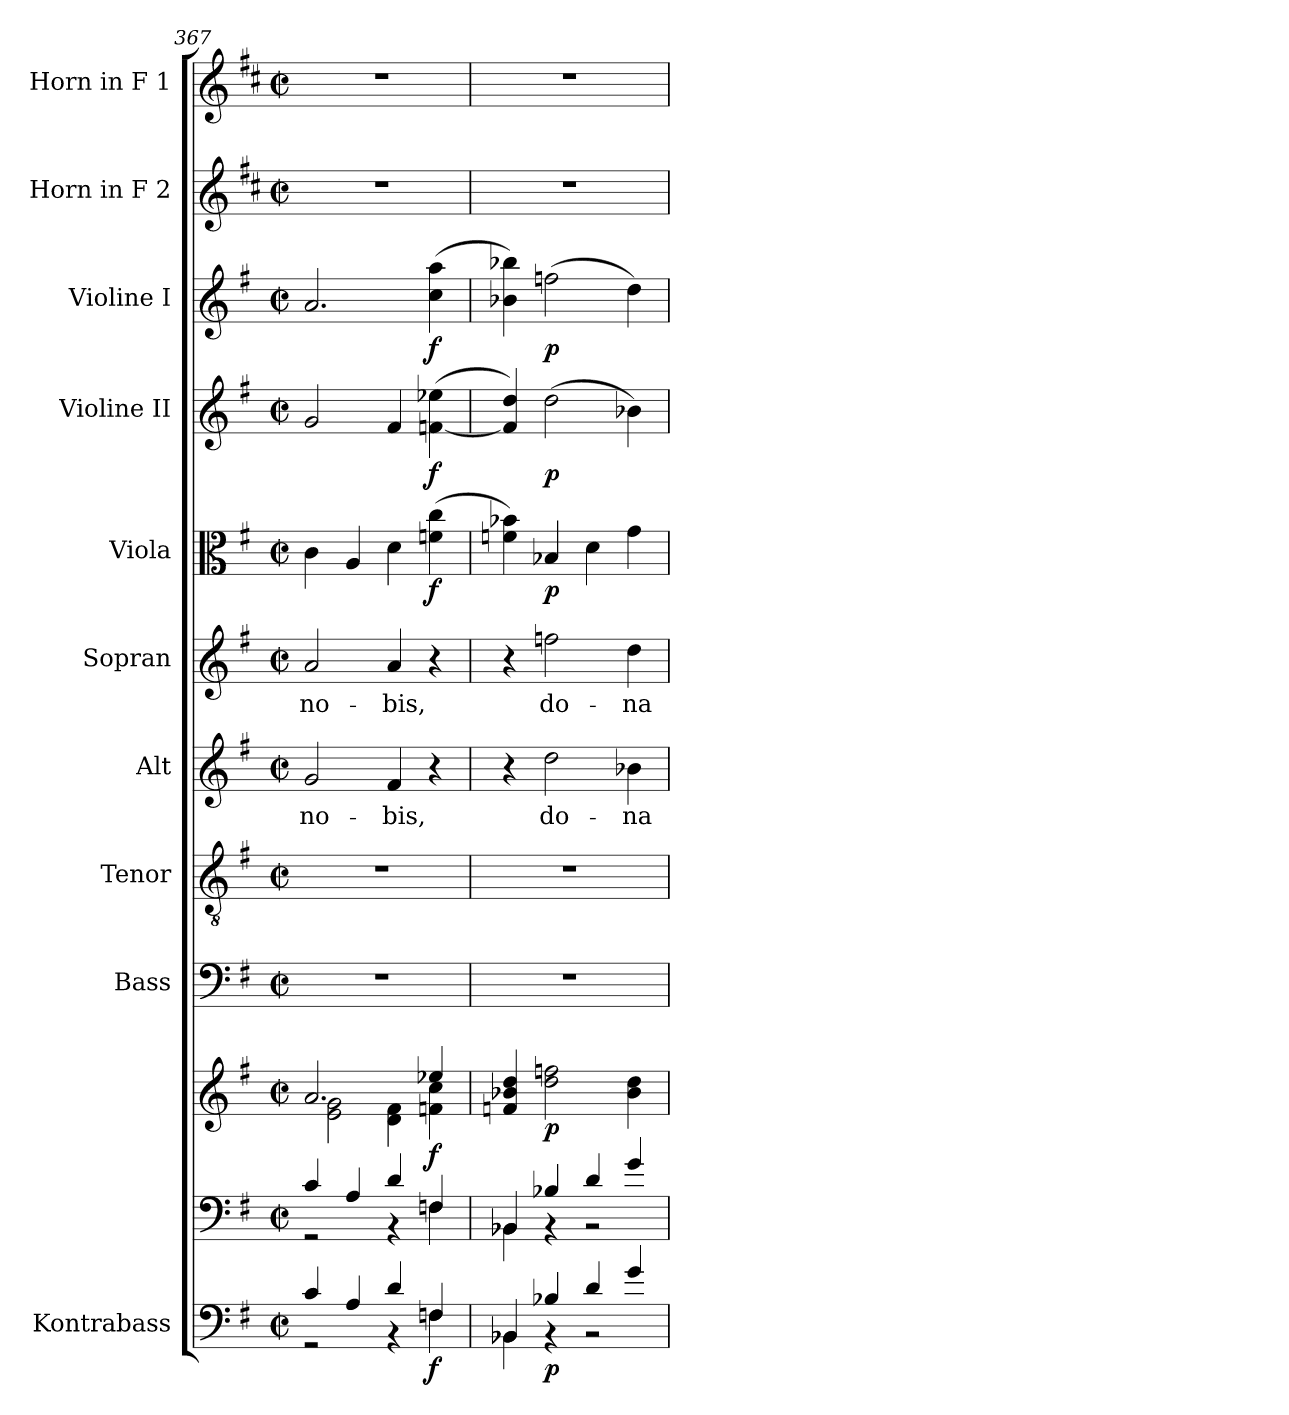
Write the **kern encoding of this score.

**kern	**dynam	**kern	**kern	**dynam	**kern	**kern	**kern	**text	**kern	**text	**kern	**dynam	**kern	**dynam	**kern	**dynam	**kern	**kern
*part11	*part11	*part10	*part10	*part10	*part9	*part8	*part7	*part7	*part6	*part6	*part5	*part5	*part4	*part4	*part3	*part3	*part2	*part1
*staff12	*staff12	*staff11	*staff10	*staff10/11	*staff9	*staff8	*staff7	*staff7	*staff6	*staff6	*staff5	*staff5	*staff4	*staff4	*staff3	*staff3	*staff2	*staff1
*I"Kontrabass	*	*	*	*	*I"Bass	*I"Tenor	*I"Alt	*	*I"Sopran	*	*I"Viola	*	*I"Violine II	*	*I"Violine I	*	*I"Horn in F 2	*I"Horn in F 1
*I'Kb.	*	*	*	*	*I'B.	*I'T.	*I'A.	*	*I'S.	*	*I'Vla.	*	*I'Vl. II	*	*I'Vl. I	*	*	*
*clefF4	*	*clefF4	*clefG2	*	*clefF4	*clefGv2	*clefG2	*	*clefG2	*	*clefC3	*	*clefG2	*	*clefG2	*	*clefG2	*clefG2
*ITrd7c12	*	*	*	*	*	*	*	*	*	*	*	*	*	*	*	*	*ITrd4c7	*ITrd4c7
*k[f#]	*	*k[f#]	*k[f#]	*	*k[f#]	*k[f#]	*k[f#]	*	*k[f#]	*	*k[f#]	*	*k[f#]	*	*k[f#]	*	*k[f#]	*k[f#]
*G:	*	*G:	*G:	*	*G:	*G:	*G:	*	*G:	*	*G:	*	*G:	*	*G:	*	*G:	*G:
*M2/2	*	*M2/2	*M2/2	*	*M2/2	*M2/2	*M2/2	*	*M2/2	*	*M2/2	*	*M2/2	*	*M2/2	*	*M2/2	*M2/2
*met(c|)	*	*met(c|)	*met(c|)	*	*met(c|)	*met(c|)	*met(c|)	*	*met(c|)	*	*met(c|)	*	*met(c|)	*	*met(c|)	*	*met(c|)	*met(c|)
=367	=367	=367	=367	=367	=367	=367	=367	=367	=367	=367	=367	=367	=367	=367	=367	=367	=367	=367
*^	*	*^	*^	*	*	*	*	*	*	*	*	*	*	*	*	*	*	*
!	!	!	!	!	!	!	!	!	!	!	!LO:LY:b	!	!LO:LY:b	!	!	!	!	!	!	!	!
4C/	2rGG	.	4c/	2rGG	2.a/	2e\ 2g\	.	1r	1r	2g/	no-	2a/	no-	4c\	.	2g/	.	2.a/	.	1r	1r
4AA/	.	.	4A/	.	.	.	.	.	.	.	.	.	.	4A/	.	.	.	.	.	.	.
!	!	!	!	!	!	!	!	!	!	!	!LO:LY:b	!	!LO:LY:b	!	!	!	!	!	!	!	!
4D/	4rAA	.	4d/	4rAA	.	4d\ 4f#\	.	.	.	4f#/	-bis,	4a/	-bis,	4d\	.	4f#/	.	.	.	.	.
!	!	!LO:DY:b	!	!	!	!	!LO:DY:b	!	!	!	!	!	!	!	!LO:DY:b	!	!LO:DY:b	!	!LO:DY:b	!	!
4FFn/	4FF\	f	4Fn/	4F\	4ee-X/	4fn\ 4cc\	f	.	.	4r	.	4r	.	(>4fn\ 4cc\	f	(>[<4fn\ 4ee-X\	f	(>4cc\ 4aa\	f	.	.
*	*	*	*	*	*v	*v	*	*	*	*	*	*	*	*	*	*	*	*	*	*	*
=368	=368	=368	=368	=368	=368	=368	=368	=368	=368	=368	=368	=368	=368	=368	=368	=368	=368	=368	=368	=368
4BBB-X/	4BBB-\	.	4BB-X/	4BB-\	4fn/ 4b-X/ 4dd/	.	1r	1r	4r	.	4r	.	4fn\ 4b-X\)	.	4f/] 4dd/)	.	4b-X\ 4bb-X\)	.	1r	1r
!	!	!LO:DY:b	!	!	!	!LO:DY:b	!	!	!	!LO:LY:b	!	!LO:LY:b	!	!LO:DY:b	!	!LO:DY:b	!	!LO:DY:b	!	!
4BB-X/	4rAA	p	4B-X/	4rAA	2dd\ 2ffn\	p	.	.	2dd\	do-	2ffn\	do-	4B-X/	p	(>2dd\	p	(>2ffn\	p	.	.
4D/	2rBB	.	4d/	2rBB	.	.	.	.	.	.	.	.	4d\	.	.	.	.	.	.	.
!	!	!	!	!	!	!	!	!	!	!LO:LY:b	!	!LO:LY:b	!	!	!	!	!	!	!	!
4G/	.	.	4g/	.	4b-\ 4dd\	.	.	.	4b-X\	-na	4dd\	-na	4g\	.	4b-X\)	.	4dd\)	.	.	.
*v	*v	*	*	*	*	*	*	*	*	*	*	*	*	*	*	*	*	*	*	*
*	*	*v	*v	*	*	*	*	*	*	*	*	*	*	*	*	*	*	*	*
=	=	=	=	=	=	=	=	=	=	=	=	=	=	=	=	=	=	=
*-	*-	*-	*-	*-	*-	*-	*-	*-	*-	*-	*-	*-	*-	*-	*-	*-	*-	*-
